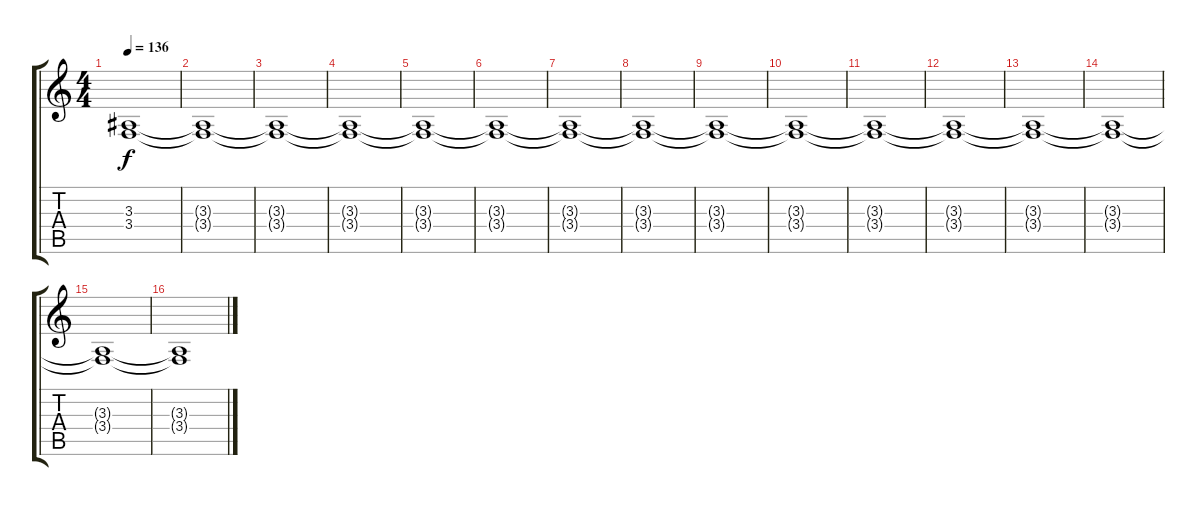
\track "" {instrument pad1newage}
\staff {score tabs}
\tuning (E4 B3 G3 D3 A2 E2) {hide}
\ts (4 4)
\tempo 136
\clef g2
\ks c
(3.3 3.4).1{dy f} |
(3.3{t} 3.4{t}).1 |
(3.3{t} 3.4{t}).1 |
(3.3{t} 3.4{t}).1 |
(3.3{t} 3.4{t}).1 |
(3.3{t} 3.4{t}).1 |
(3.3{t} 3.4{t}).1 |
(3.3{t} 3.4{t}).1 |
(3.3{t} 3.4{t}).1 |
(3.3{t} 3.4{t}).1 |
(3.3{t} 3.4{t}).1 |
(3.3{t} 3.4{t}).1 |
(3.3{t} 3.4{t}).1 |
(3.3{t} 3.4{t}).1 |
(3.3{t} 3.4{t}).1 |
(3.3{t} 3.4{t}).1
